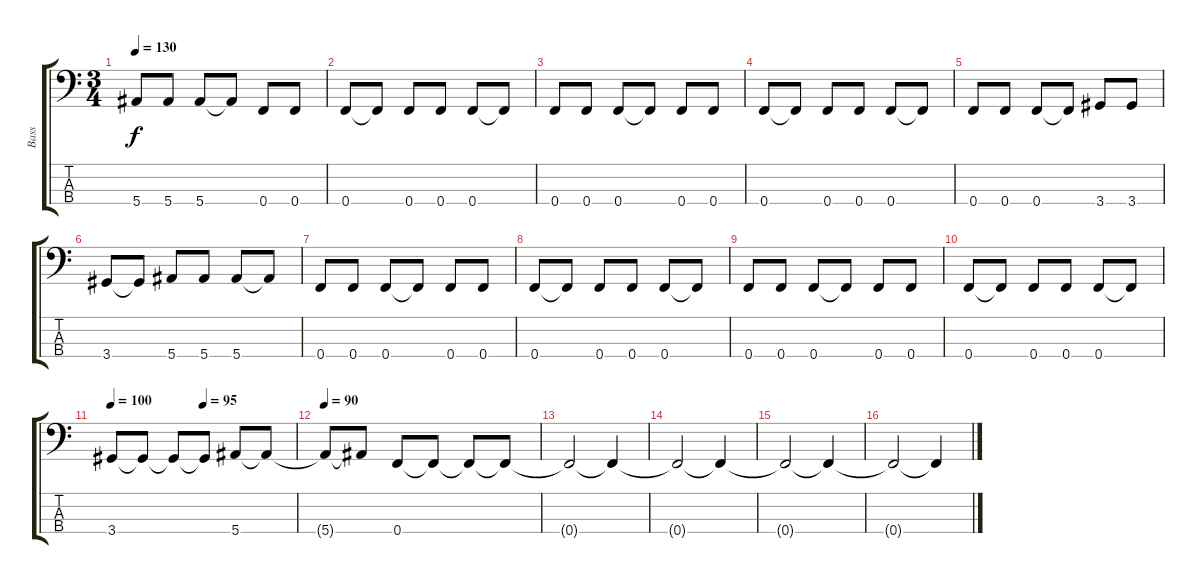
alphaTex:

\track ("Bass" "Bass") {instrument electricbasspick}
\staff {score tabs}
\tuning (Ab2 Eb2 Bb1 F1) {hide}
\ts (3 4)
\tempo 130
\clef f4
\ks c
5.4.8{dy f} 5.4.8 5.4.8 5.4{t}.8 0.4.8 0.4.8 |
0.4.8 0.4{t}.8 0.4.8 0.4.8 0.4.8 0.4{t}.8 |
0.4.8 0.4.8 0.4.8 0.4{t}.8 0.4.8 0.4.8 |
0.4.8 0.4{t}.8 0.4.8 0.4.8 0.4.8 0.4{t}.8 |
0.4.8 0.4.8 0.4.8 0.4{t}.8 3.4.8 3.4.8 |
3.4.8 3.4{t}.8 5.4.8 5.4.8 5.4.8 5.4{t}.8 |
0.4.8 0.4.8 0.4.8 0.4{t}.8 0.4.8 0.4.8 |
0.4.8 0.4{t}.8 0.4.8 0.4.8 0.4.8 0.4{t}.8 |
0.4.8 0.4.8 0.4.8 0.4{t}.8 0.4.8 0.4.8 |
0.4.8 0.4{t}.8 0.4.8 0.4.8 0.4.8 0.4{t}.8 |
\tempo 100
\tempo (95 0.5)
3.4.8 3.4{t}.8 3.4{t}.8 3.4{t}.8 5.4.8 5.4{t}.8 |
\tempo 90
5.4{t}.8 5.4{t}.8 0.4.8 0.4{t}.8 0.4{t}.8 0.4{t}.8 |
0.4{t}.2 0.4{t}.4 |
0.4{t}.2 0.4{t}.4 |
0.4{t}.2 0.4{t}.4 |
0.4{t}.2 0.4{t}.4
